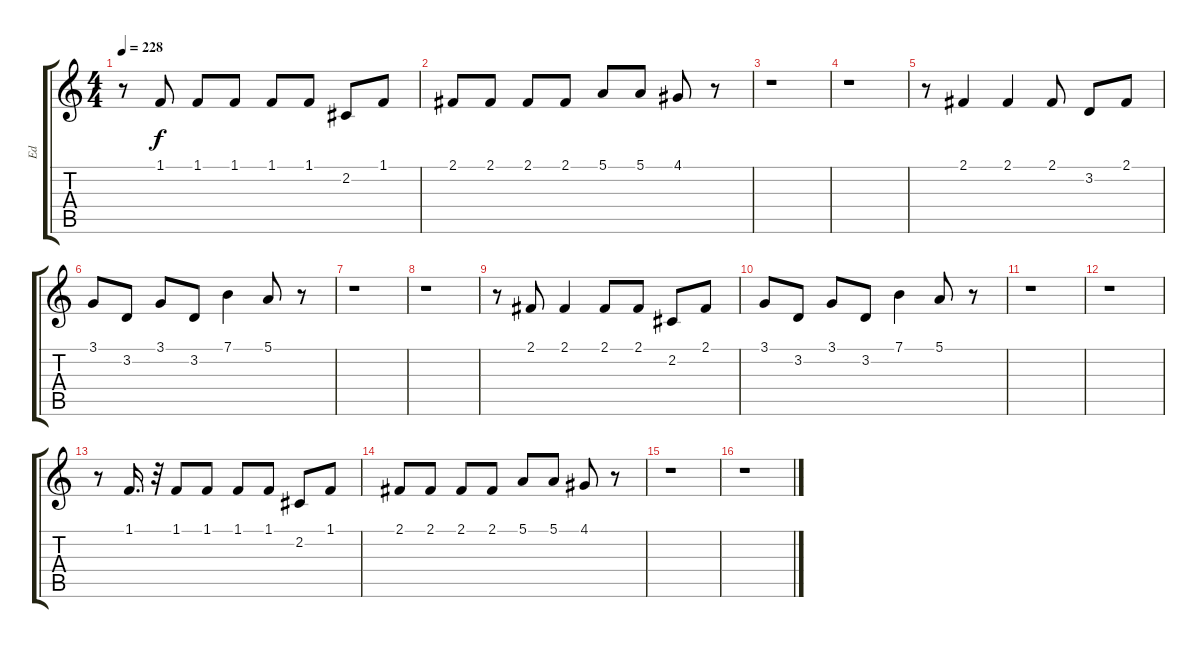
\track ("Ed" "Ed") {instrument marimba}
\staff {score tabs}
\tuning (E4 B3 G3 D3 A2 E2) {hide}
\ts (4 4)
\tempo 228
\clef g2
\ks c
r.8{dy f} 1.1.8 1.1.8 1.1.8 1.1.8 1.1.8 2.2.8 1.1.8 |
2.1.8 2.1.8 2.1.8 2.1.8 5.1.8 5.1.8 4.1.8 r.8 |
r.1 |
r.1 |
r.8 2.1.4 2.1.4 2.1.8 3.2.8 2.1.8 |
3.1.8 3.2.8 3.1.8 3.2.8 7.1.4 5.1.8 r.8 |
r.1 |
r.1 |
r.8 2.1.8 2.1.4 2.1.8 2.1.8 2.2.8 2.1.8 |
3.1.8 3.2.8 3.1.8 3.2.8 7.1.4 5.1.8 r.8 |
r.1 |
r.1 |
r.8 1.1.16{d} r.32 1.1.8 1.1.8 1.1.8 1.1.8 2.2.8 1.1.8 |
2.1.8 2.1.8 2.1.8 2.1.8 5.1.8 5.1.8 4.1.8 r.8 |
r.1 |
r.1
